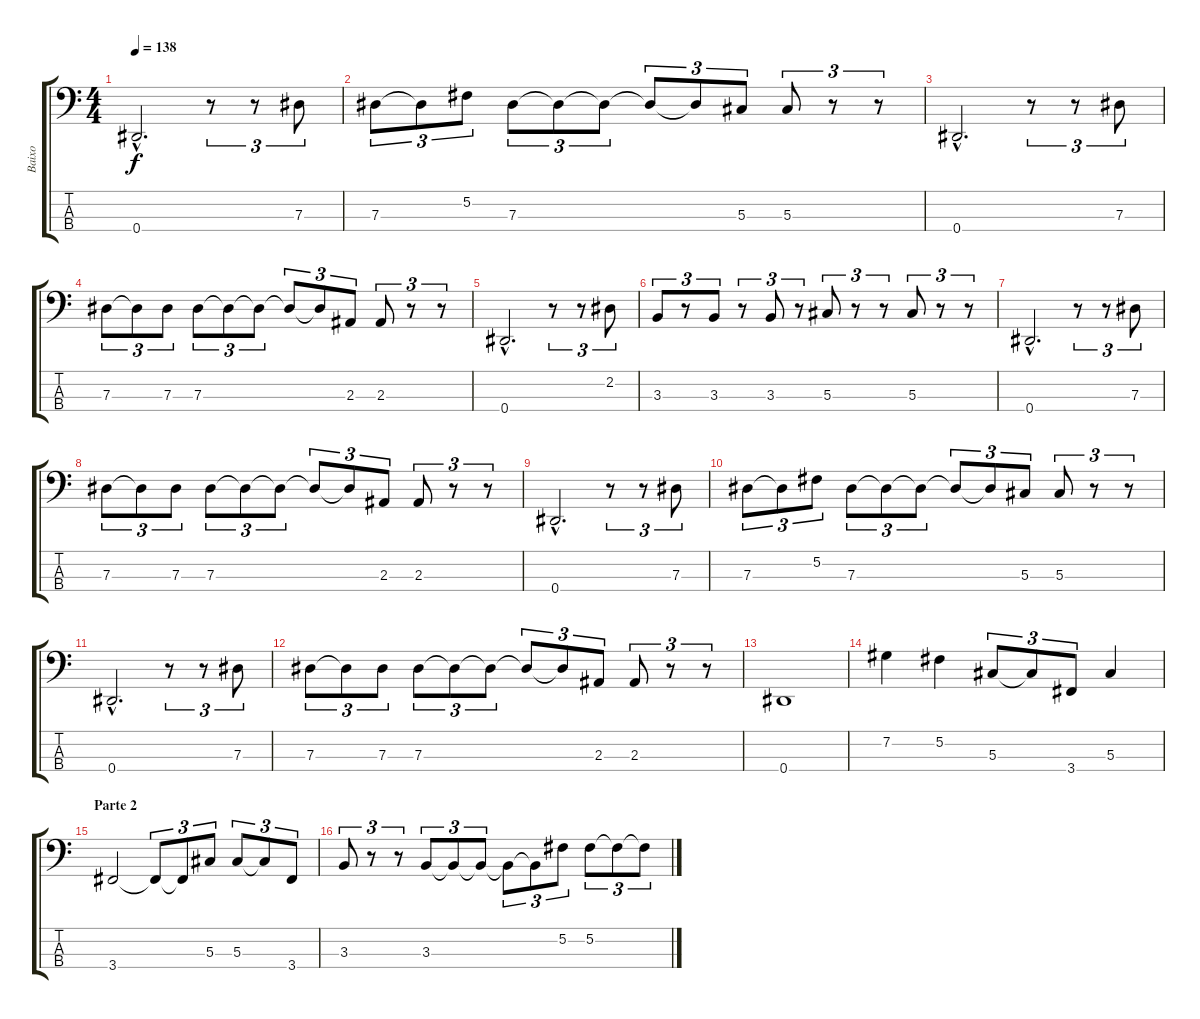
\track ("Baixo" "Baixo") {instrument acousticbass}
\staff {score tabs}
\tuning (Gb2 Db2 Ab1 Eb1) {hide}
\ts (4 4)
\tempo 138
\clef f4
\ks c
0.4{hac}.2{d dy f} r.8{tu (3 2)} r.8{tu (3 2)} 7.3.8{tu (3 2)} |
7.3.8{tu (3 2)} 7.3{t}.8{tu (3 2)} 5.2.8{tu (3 2)} 7.3.8{tu (3 2)} 7.3{t}.8{tu (3 2)} 7.3{t}.8{tu (3 2)} 7.3{t}.8{tu (3 2)} 7.3{t}.8{tu (3 2)} 5.3.8{tu (3 2)} 5.3.8{tu (3 2)} r.8{tu (3 2)} r.8{tu (3 2)} |
0.4{hac}.2{d} r.8{tu (3 2)} r.8{tu (3 2)} 7.3.8{tu (3 2)} |
7.3.8{tu (3 2)} 7.3{t}.8{tu (3 2)} 7.3.8{tu (3 2)} 7.3.8{tu (3 2)} 7.3{t}.8{tu (3 2)} 7.3{t}.8{tu (3 2)} 7.3{t}.8{tu (3 2)} 7.3{t}.8{tu (3 2)} 2.3.8{tu (3 2)} 2.3.8{tu (3 2)} r.8{tu (3 2)} r.8{tu (3 2)} |
0.4{hac}.2{d} r.8{tu (3 2)} r.8{tu (3 2)} 2.2.8{tu (3 2)} |
3.3.8{tu (3 2)} r.8{tu (3 2)} 3.3.8{tu (3 2)} r.8{tu (3 2)} 3.3.8{tu (3 2)} r.8{tu (3 2)} 5.3.8{tu (3 2)} r.8{tu (3 2)} r.8{tu (3 2)} 5.3.8{tu (3 2)} r.8{tu (3 2)} r.8{tu (3 2)} |
0.4{hac}.2{d} r.8{tu (3 2)} r.8{tu (3 2)} 7.3.8{tu (3 2)} |
7.3.8{tu (3 2)} 7.3{t}.8{tu (3 2)} 7.3.8{tu (3 2)} 7.3.8{tu (3 2)} 7.3{t}.8{tu (3 2)} 7.3{t}.8{tu (3 2)} 7.3{t}.8{tu (3 2)} 7.3{t}.8{tu (3 2)} 2.3.8{tu (3 2)} 2.3.8{tu (3 2)} r.8{tu (3 2)} r.8{tu (3 2)} |
0.4{hac}.2{d} r.8{tu (3 2)} r.8{tu (3 2)} 7.3.8{tu (3 2)} |
7.3.8{tu (3 2)} 7.3{t}.8{tu (3 2)} 5.2.8{tu (3 2)} 7.3.8{tu (3 2)} 7.3{t}.8{tu (3 2)} 7.3{t}.8{tu (3 2)} 7.3{t}.8{tu (3 2)} 7.3{t}.8{tu (3 2)} 5.3.8{tu (3 2)} 5.3.8{tu (3 2)} r.8{tu (3 2)} r.8{tu (3 2)} |
0.4{hac}.2{d} r.8{tu (3 2)} r.8{tu (3 2)} 7.3.8{tu (3 2)} |
7.3.8{tu (3 2)} 7.3{t}.8{tu (3 2)} 7.3.8{tu (3 2)} 7.3.8{tu (3 2)} 7.3{t}.8{tu (3 2)} 7.3{t}.8{tu (3 2)} 7.3{t}.8{tu (3 2)} 7.3{t}.8{tu (3 2)} 2.3.8{tu (3 2)} 2.3.8{tu (3 2)} r.8{tu (3 2)} r.8{tu (3 2)} |
0.4.1 |
7.2.4 5.2.4 5.3.8{tu (3 2)} 5.3{t}.8{tu (3 2)} 3.4.8{tu (3 2)} 5.3.4 |
\section ("" "Parte 2")
3.4.2 3.4{t}.8{tu (3 2)} 3.4{t}.8{tu (3 2)} 5.3.8{tu (3 2)} 5.3.8{tu (3 2)} 5.3{t}.8{tu (3 2)} 3.4.8{tu (3 2)} |
3.3.8{tu (3 2)} r.8{tu (3 2)} r.8{tu (3 2)} 3.3.8{tu (3 2)} 3.3{t}.8{tu (3 2)} 3.3{t}.8{tu (3 2)} 3.3{t}.8{tu (3 2)} 3.3{t}.8{tu (3 2)} 5.2.8{tu (3 2)} 5.2.8{tu (3 2)} 5.2{t}.8{tu (3 2)} 5.2{t}.8{tu (3 2)}
